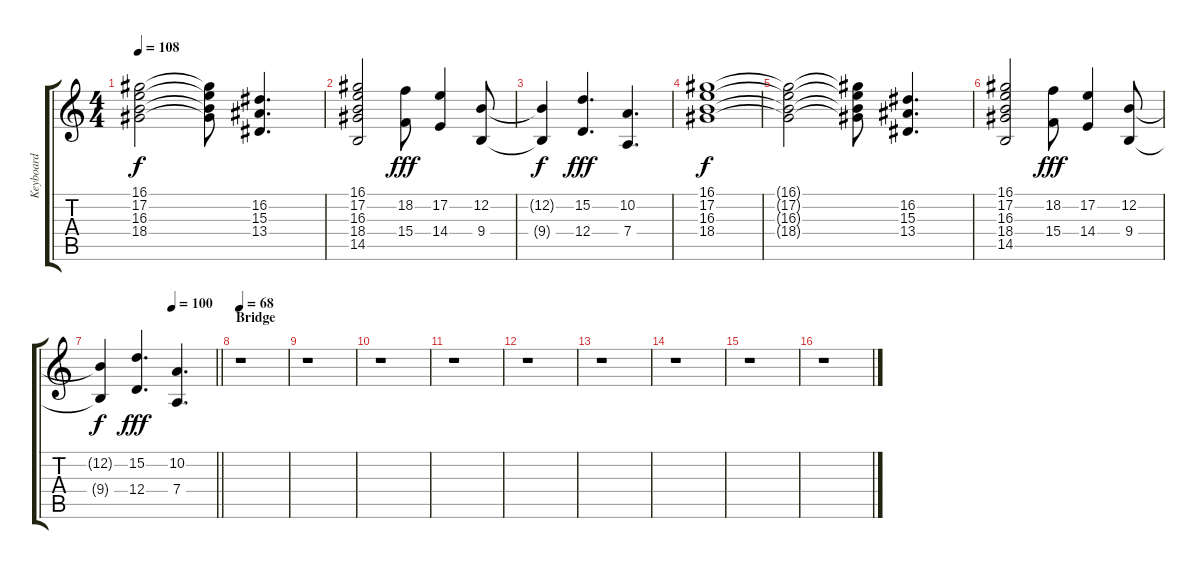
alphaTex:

\track ("Keyboard" "Keyboard") {instrument stringensemble1}
\staff {score tabs}
\tuning (E4 B3 G3 D3 A2 E2) {hide}
\ts (4 4)
\tempo 108
\clef g2
\ks c
(16.1{t} 17.2{t} 16.3{t} 18.4{t}).2{dy f} (16.1{t} 17.2{t} 16.3{t} 18.4{t}).8 (16.2 15.3 13.4).4{d} |
(16.1 17.2 16.3 18.4 14.5).2 (18.2 15.4).8{dy fff} (17.2 14.4).4 (12.2 9.4).8 |
(12.2{t} 9.4{t}).4{dy f} (15.2 12.4).4{d dy fff} (10.2 7.4).4{d} |
(16.1 17.2 16.3 18.4).1{dy f} |
(16.1{t} 17.2{t} 16.3{t} 18.4{t}).2 (16.1{t} 17.2{t} 16.3{t} 18.4{t}).8 (16.2 15.3 13.4).4{d} |
(16.1 17.2 16.3 18.4 14.5).2 (18.2 15.4).8{dy fff} (17.2 14.4).4 (12.2 9.4).8 |
\tempo (100 0.625)
\barLineRight lightlight
(12.2{t} 9.4{t}).4{dy f} (15.2 12.4).4{d dy fff} (10.2 7.4).4{d} |
\section ("" "Bridge")
\tempo 68
r.1 |
r.1 |
r.1 |
r.1 |
r.1 |
r.1 |
r.1 |
r.1 |
r.1{volume 0}
